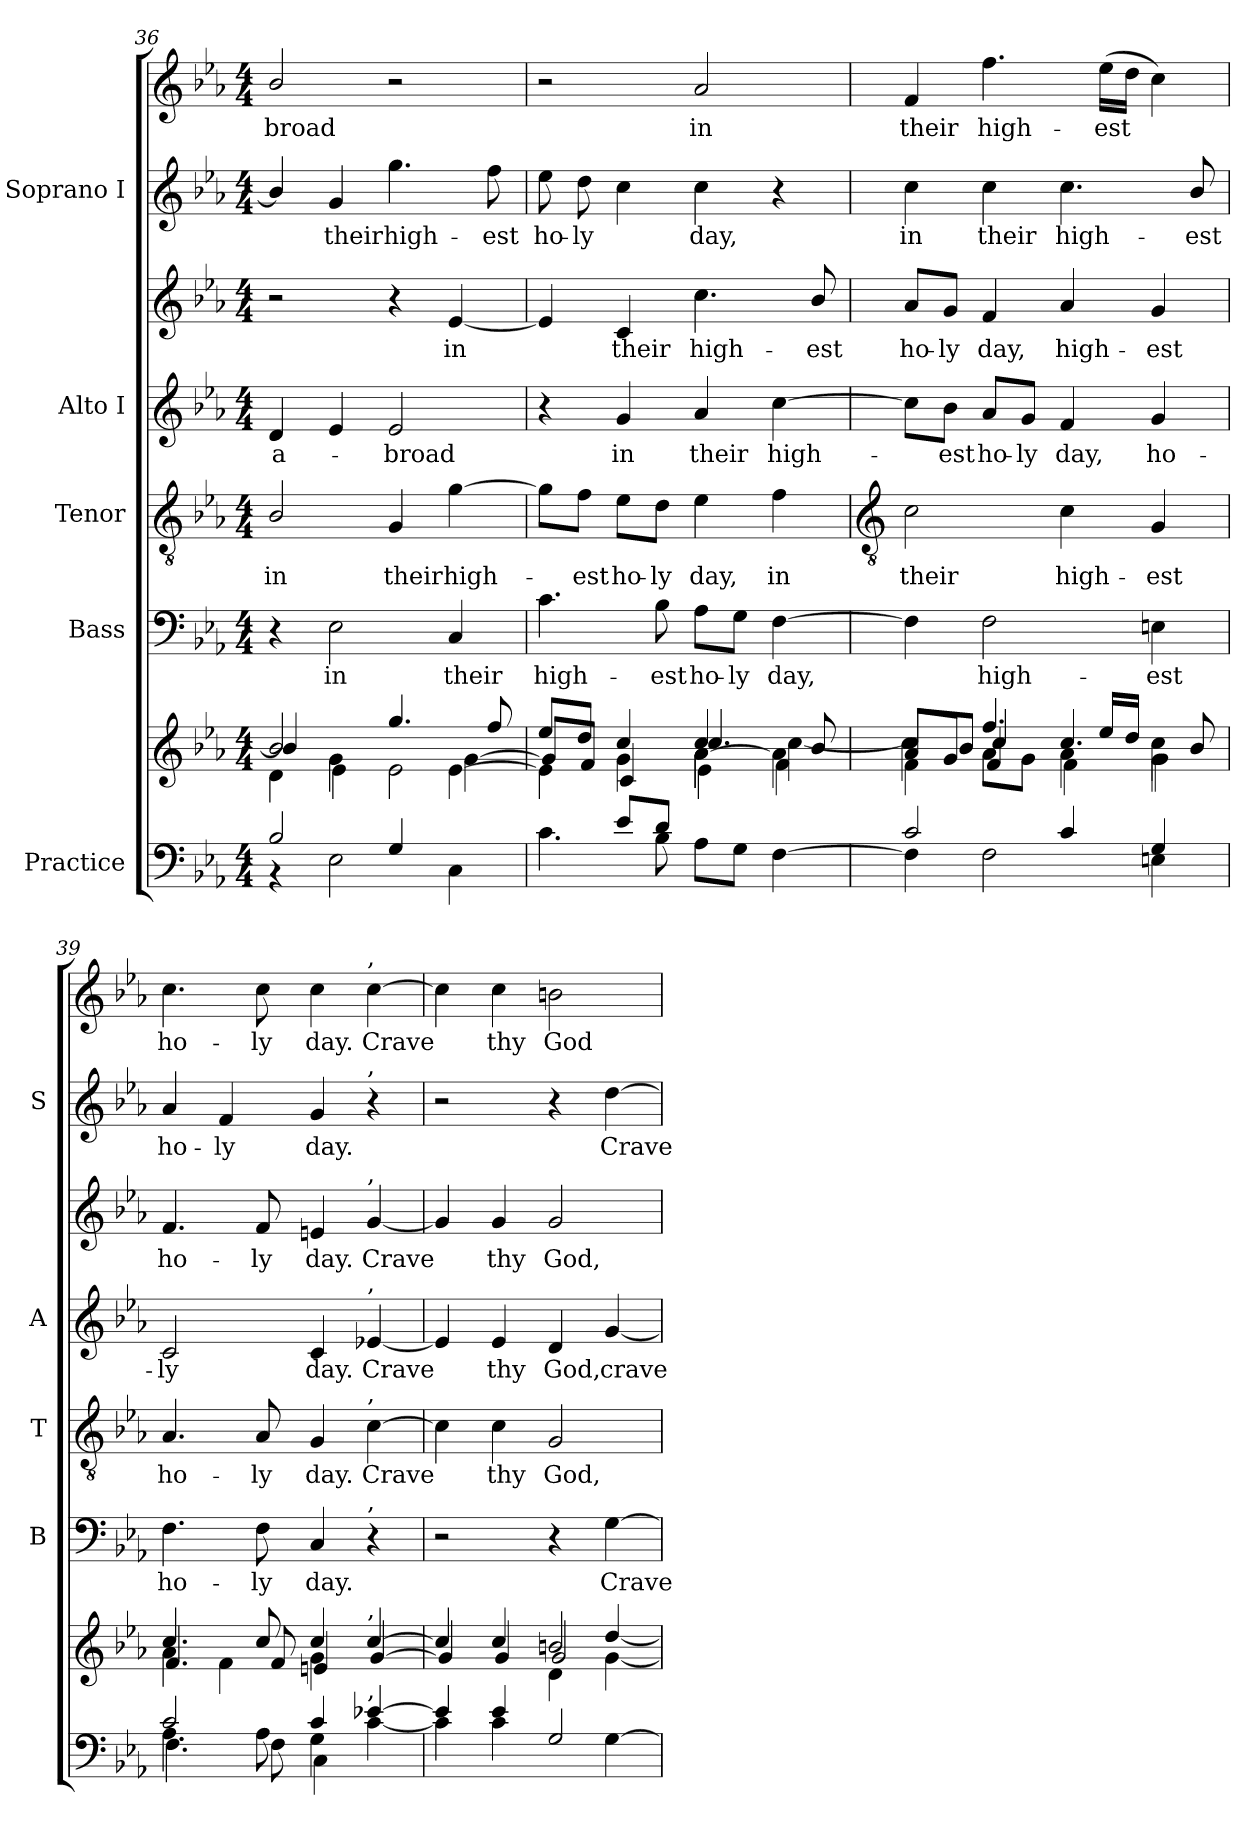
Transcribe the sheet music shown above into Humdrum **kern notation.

**kern	**kern	**kern	**text	**kern	**text	**kern	**text	**kern	**text	**kern	**text	**kern	**text
*part5	*part5	*part4	*part4	*part3	*part3	*part2	*part2	*part2	*part2	*part1	*part1	*part1	*part1
*staff8	*staff7	*staff6	*staff6	*staff5	*staff5	*staff4	*staff4	*staff3	*staff3	*staff2	*staff2	*staff1	*staff1
*I"Practice	*	*I"Bass	*	*I"Tenor	*	*I"Alto I	*	*	*	*I"Soprano I	*	*	*
*	*	*I'B	*	*I'T	*	*I'A	*	*	*	*I'S	*	*	*
*clefF4	*clefG2	*clefF4	*	*clefGv2	*	*clefG2	*	*clefG2	*	*clefG2	*	*clefG2	*
*k[b-e-a-]	*k[b-e-a-]	*k[b-e-a-]	*	*k[b-e-a-]	*	*k[b-e-a-]	*	*k[b-e-a-]	*	*k[b-e-a-]	*	*k[b-e-a-]	*
*E-:	*E-:	*E-:	*	*E-:	*	*E-:	*	*E-:	*	*E-:	*	*E-:	*
*M4/4	*M4/4	*M4/4	*	*M4/4	*	*M4/4	*	*M4/4	*	*M4/4	*	*M4/4	*
=36	=36	=36	=36	=36	=36	=36	=36	=36	=36	=36	=36	=36	=36
*^	*^	*	*	*	*	*	*	*	*	*	*	*	*
*	*	*	*^	*	*	*	*	*	*	*	*	*	*	*	*
*	*	*	*	*^	*	*	*	*	*	*	*	*	*	*	*	*
*	*	*	*	*	*^	*	*	*	*	*	*	*	*	*	*	*	*
!	!	!	!	!	!	!	!	!	!	!LO:LY:b	!	!LO:LY:b	!	!	!	!	!	!LO:LY:b
2B-/	4r	2b-/	4b-/]	2ryy	4d	2.ryy	4r	.	2B-/	in	4d	a-	2r	.	4b-/]	.	2b-/	broad
!	!	!	!	!	!	!	!	!LO:LY:b	!	!	!	!	!	!	!	!LO:LY:b	!	!
.	2E-\	.	4g	.	4e-	.	2E-	in	.	.	4e-	.	.	.	4g	their	.	.
!	!	!	!	!	!	!	!	!	!	!LO:LY:b	!	!LO:LY:b	!	!	!	!LO:LY:b	!	!
4G	.	2ryy	4.gg/	4ryy	2e-\	.	.	.	4G	their	2e-	broad	4r	.	4.gg	high-	2r	.
!	!	!	!	!	!	!	!	!LO:LY:b	!	!LO:LY:b	!	!	!	!LO:LY:b	!	!	!	!
4ryy	4C\	.	.	[4e-\	.	[4g\	4C	their	[4g	high-	.	.	[4e-	in	.	.	.	.
!	!	!	!	!	!	!	!	!	!	!	!	!	!	!	!	!LO:LY:b	!	!
.	.	.	8ff/	.	.	.	.	.	.	.	.	.	.	.	8ff	-est	.	.
=37	=37	=37	=37	=37	=37	=37	=37	=37	=37	=37	=37	=37	=37	=37	=37	=37	=37	=37
!	!	!	!	!	!	!	!	!LO:LY:b	!	!	!	!	!	!	!	!LO:LY:b	!	!
4ryy	4.c\	2ryy	8ee-/L	4e-\]	4ryy	8gL]	4.c	high-	8g\L]	.	4r	.	4e-]	.	8ee-	ho-	2r	.
!	!	!	!	!	!	!	!	!	!	!LO:LY:b	!	!	!	!	!	!LO:LY:b	!	!
.	.	.	8dd/J	.	.	8f/J	.	.	8f\J	est	.	.	.	.	8ddL	-ly	.	.
!	!	!	!	!	!	!	!	!	!	!LO:LY:b	!	!LO:LY:b	!	!LO:LY:b	!	!	!	!
8e-/L	.	.	4cc/	4c	4g	4ryy	.	.	8e-\L	ho-	4g	in	4c	their	4cc	.	.	.
!	!	!	!	!	!	!	!	!LO:LY:b	!	!LO:LY:b	!	!	!	!	!	!	!	!
8d/J	8B-\	.	.	.	.	.	8B-	-est	8d\J	-ly	.	.	.	.	.	.	.	.
!	!	!	!	!	!	!	!	!LO:LY:b	!	!LO:LY:b	!	!LO:LY:b	!	!LO:LY:b	!	!LO:LY:b	!	!LO:LY:b
2ryy	8A-\L	[4a-\	4cc/	4.cc/	4a-\	4e-\	8A-\L	ho-	4e-	day,	4a-	their	4.cc	high-	4cc	day,	2a-	in
!	!	!	!	!	!	!	!	!LO:LY:b	!	!	!	!	!	!	!	!	!	!
.	8G\J	.	.	.	.	.	8G\J	-ly	.	.	.	.	.	.	.	.	.	.
!	!	!	!	!	!	!	!	!LO:LY:b	!	!LO:LY:b	!	!LO:LY:b	!	!	!	!	!	!
.	[4F\	4a-\]	4ryy	.	[4cc	4f\	[4F	day,	4f	in	[4cc	high-	.	.	4r	.	.	.
!	!	!	!	!	!	!	!	!	!	!	!	!	!	!LO:LY:b	!	!	!	!
.	.	.	.	8b-/	.	.	.	.	.	.	.	.	8b-/	-est	.	.	.	.
*	*	*v	*v	*v	*v	*v	*	*	*	*	*	*	*	*	*	*	*	*
!!LO:LB:g=z
=38	=38	=38	=38	=38	=38	=38	=38	=38	=38	=38	=38	=38	=38	=38
*	*	*	*	*	*clefGv2	*	*	*	*	*	*	*	*	*
*	*	*^	*	*	*	*	*	*	*	*	*	*	*	*
*	*	*	*^	*	*	*	*	*	*	*	*	*	*	*	*
*	*	*	*	*^	*	*	*	*	*	*	*	*	*	*	*	*
!	!	!	!	!	!	!	!	!	!LO:LY:b	!	!	!	!LO:LY:b	!	!LO:LY:b	!	!LO:LY:b
2c/	4F\]	4f\	4cc	8a-L	8cc/L]	4F]	.	2c	their	8cc\L]	.	8a-/L	ho-	4cc	in	4f	their
!	!	!	!	!	!	!	!	!	!	!	!LO:LY:b	!	!LO:LY:b	!	!	!	!
.	.	.	.	8gJ	8b-/J	.	.	.	.	8b-\J	est	8g/J	-ly	.	.	.	.
!	!	!	!	!	!	!	!LO:LY:b	!	!	!	!LO:LY:b	!	!LO:LY:b	!	!LO:LY:b	!	!LO:LY:b
.	2F\	4.ff/	4cc/	4f	8a-\L	2F	high-	.	.	8a-/L	ho-	4f	day,	4cc	their	4.ff	high-
!	!	!	!	!	!	!	!	!	!	!	!LO:LY:b	!	!	!	!	!	!
.	.	.	.	.	8g\J	.	.	.	.	8g/J	-ly	.	.	.	.	.	.
!	!	!	!	!	!	!	!	!	!LO:LY:b	!	!LO:LY:b	!	!LO:LY:b	!	!LO:LY:b	!	!
4c/	.	.	4.cc/	4a-\	4f\	.	.	4c	high-	4f	day,	4a-	high-	4.cc	high-	.	.
!	!	!	!	!	!	!	!	!	!	!	!	!	!	!	!	!	!LO:LY:b
.	.	16ee-/LL	.	.	.	.	.	.	.	.	.	.	.	.	.	(>16ee-LL	-est
.	.	16dd/JJ	.	.	.	.	.	.	.	.	.	.	.	.	.	16ddJJ	.
!	!	!	!	!	!	!	!LO:LY:b	!	!LO:LY:b	!	!LO:LY:b	!	!LO:LY:b	!	!	!	!
4G	4En\	4cc\	.	4g\	4g\	4En	-est	4G	-est	4g	ho-	4g	-est	.	.	4cc)	.
!	!	!	!	!	!	!	!	!	!	!	!	!	!	!	!LO:LY:b	!	!
.	.	.	8b-/	.	.	.	.	.	.	.	.	.	.	8b-/	-est	.	.
*	*	*	*	*v	*v	*	*	*	*	*	*	*	*	*	*	*	*
=39	=39	=39	=39	=39	=39	=39	=39	=39	=39	=39	=39	=39	=39	=39	=39	=39
*	*^	*	*	*	*	*	*	*	*	*	*	*	*	*	*	*
!	!	!	!	!	!	!	!LO:LY:b	!	!LO:LY:b	!	!LO:LY:b	!	!LO:LY:b	!	!LO:LY:b	!	!LO:LY:b
2c/	4.A-	4.F\	4.cc/	4a-\	4.f	4.F	ho-	4.A-	ho-	2c	ly	4.f	-ho-	4a-	ho-	4.cc	ho-
!	!	!	!	!	!	!	!	!	!	!	!	!	!	!	!LO:LY:b	!	!
.	.	.	.	4f\	.	.	.	.	.	.	.	.	.	4f	-ly	.	.
!	!	!	!	!	!	!	!LO:LY:b	!	!LO:LY:b	!	!	!	!LO:LY:b	!	!	!	!LO:LY:b
.	8A-	8F\	8cc/	.	8f	8F	-ly	8A-	-ly	.	.	8f	-ly	.	.	8cc	-ly
!	!	!	!	!	!	!	!LO:LY:b	!	!LO:LY:b	!	!LO:LY:b	!	!LO:LY:b	!	!LO:LY:b	!	!LO:LY:b
4c	4G	4C\	4cc/	4g	4en	4C	day.	4G	day.	4c	day.	4en	day.	4g	day.	4cc	day.
!	!	!	!	!	!	!	!	!	!	!	!	!	!	!	!	!LO:TX:a:t=,	!
!	!	!	!	!	!	!	!	!	!	!	!	!	!	!LO:TX:a:t=,	!	!	!
!	!	!	!	!	!	!	!	!	!	!	!	!LO:TX:a:t=,	!	!	!	!	!
!	!	!	!	!	!	!	!	!	!	!LO:TX:a:t=,	!	!	!	!	!	!	!
!	!	!	!	!	!	!	!	!LO:TX:a:t=,	!	!	!	!	!	!	!	!	!
!	!	!	!	!	!	!LO:TX:a:t=,	!	!	!	!	!	!	!	!	!	!	!
!	!	!	!LO:TX:a:t=,	!	!	!	!	!	!	!	!	!	!	!	!	!	!
!LO:TX:a:t=,	!	!	!	!	!	!	!	!	!	!	!	!	!	!	!	!	!
!	!	!	!	!	!	!	!	!	!LO:LY:b	!	!LO:LY:b	!	!LO:LY:b	!	!	!	!LO:LY:b
[4e-X	[4c	4ryy	[4cc/	4ryy	[4g	4r	.	[4c	Crave	[4e-X	Crave	[4g	Crave	4r	.	[4cc	Crave
=40	=40	=40	=40	=40	=40	=40	=40	=40	=40	=40	=40	=40	=40	=40	=40	=40	=40
*	*	*	*	*	*^	*	*	*	*	*	*	*	*	*	*	*	*
4e-]	4c]	2ryy	4cc/]	2ryy	4g]	2ryy	2r	.	4c]	.	4e-]	.	4g]	.	2r	.	4cc]	.
!	!	!	!	!	!	!	!	!	!	!LO:LY:b	!	!LO:LY:b	!	!LO:LY:b	!	!	!	!LO:LY:b
4e-	4c	.	4cc/	.	4g	.	.	.	4c	thy	4e-	thy	4g	thy	.	.	4cc	thy
!	!	!	!	!	!	!	!	!	!	!LO:LY:b	!	!LO:LY:b	!	!LO:LY:b	!	!	!	!LO:LY:b
2ryy	2G/	4ryy	2bn/	4ryy	2g	4d	4r	.	2G	God,	4d	God,	2g	God,	4r	.	2bn	God
!	!	!	!	!	!	!	!	!LO:LY:b	!	!	!	!LO:LY:b	!	!	!	!LO:LY:b	!	!
.	.	[4G\	.	[4dd/	.	[4g	[4G	Crave	.	.	[4g	crave	.	.	[4dd	Crave	.	.
*v	*v	*v	*	*	*	*	*	*	*	*	*	*	*	*	*	*	*	*
*	*v	*v	*v	*v	*	*	*	*	*	*	*	*	*	*	*	*
=	=	=	=	=	=	=	=	=	=	=	=	=	=
*-	*-	*-	*-	*-	*-	*-	*-	*-	*-	*-	*-	*-	*-
